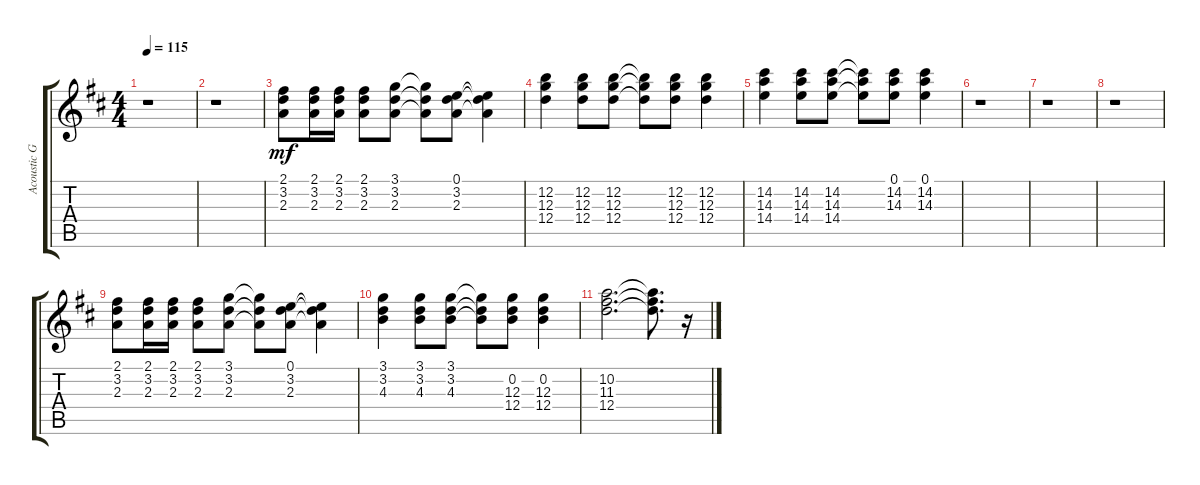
\track ("Acoustic Guitar (steel)" "Acoustic G") {instrument acousticguitarsteel}
\staff {score tabs}
\tuning (E4 B3 G3 D3 A2 E2) {hide}
\ts (4 4)
\tempo 115
\clef g2
\ks bminor
r.1{dy mf} |
r.1 |
(2.1 3.2 2.3).8 (2.1 3.2 2.3).16 (2.1 3.2 2.3).16 (2.1 3.2 2.3).8 (3.1 3.2 2.3).8 (3.1{t} 3.2{t} 2.3{t}).8 (0.1 3.2 2.3).8 (0.1{t} 3.2{t} 2.3{t}).4 |
(12.2 12.3 12.4).4 (12.2 12.3 12.4).8 (12.2 12.3 12.4).8 (12.2{t} 12.3{t} 12.4{t}).8 (12.2 12.3 12.4).8 (12.2 12.3 12.4).4 |
(14.2 14.3 14.4).4 (14.2 14.3 14.4).8 (14.2 14.3 14.4).8 (14.2{t} 14.3{t} 14.4{t}).8 (0.1 14.2 14.3).8 (0.1 14.2 14.3).4 |
r.1 |
r.1 |
r.1 |
(2.1 3.2 2.3).8 (2.1 3.2 2.3).16 (2.1 3.2 2.3).16 (2.1 3.2 2.3).8 (3.1 3.2 2.3).8 (3.1{t} 3.2{t} 2.3{t}).8 (0.1 3.2 2.3).8 (0.1{t} 3.2{t} 2.3{t}).4 |
(3.1 3.2 4.3).4 (3.1 3.2 4.3).8 (3.1 3.2 4.3).8 (3.1{t} 3.2{t} 4.3{t}).8 (0.2 12.3 12.4).8 (0.2 12.3 12.4).4 |
(10.2 11.3 12.4).2{d} (10.2{t} 11.3{t} 12.4{t}).8{d} r.16
